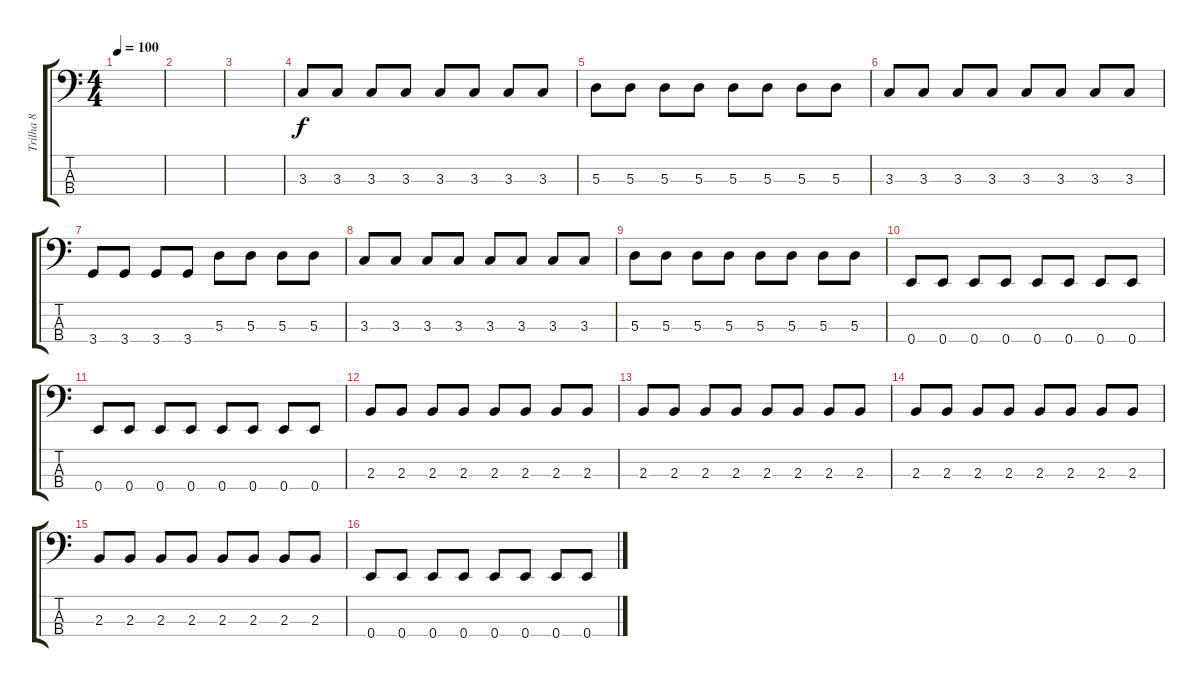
\track ("Trilha 8" "Trilha 8") {instrument electricbassfinger}
\staff {score tabs}
\tuning (G2 D2 A1 E1) {hide}
\ts (4 4)
\tempo 100
\clef f4
\ks c
|
|
|
3.3.8 3.3.8 3.3.8 3.3.8 3.3.8 3.3.8 3.3.8 3.3.8 |
5.3.8 5.3.8 5.3.8 5.3.8 5.3.8 5.3.8 5.3.8 5.3.8 |
3.3.8 3.3.8 3.3.8 3.3.8 3.3.8 3.3.8 3.3.8 3.3.8 |
3.4.8 3.4.8 3.4.8 3.4.8 5.3.8 5.3.8 5.3.8 5.3.8 |
3.3.8 3.3.8 3.3.8 3.3.8 3.3.8 3.3.8 3.3.8 3.3.8 |
5.3.8 5.3.8 5.3.8 5.3.8 5.3.8 5.3.8 5.3.8 5.3.8 |
0.4.8 0.4.8 0.4.8 0.4.8 0.4.8 0.4.8 0.4.8 0.4.8 |
0.4.8 0.4.8 0.4.8 0.4.8 0.4.8 0.4.8 0.4.8 0.4.8 |
2.3.8 2.3.8 2.3.8 2.3.8 2.3.8 2.3.8 2.3.8 2.3.8 |
2.3.8 2.3.8 2.3.8 2.3.8 2.3.8 2.3.8 2.3.8 2.3.8 |
2.3.8 2.3.8 2.3.8 2.3.8 2.3.8 2.3.8 2.3.8 2.3.8 |
2.3.8 2.3.8 2.3.8 2.3.8 2.3.8 2.3.8 2.3.8 2.3.8 |
0.4.8 0.4.8 0.4.8 0.4.8 0.4.8 0.4.8 0.4.8 0.4.8
